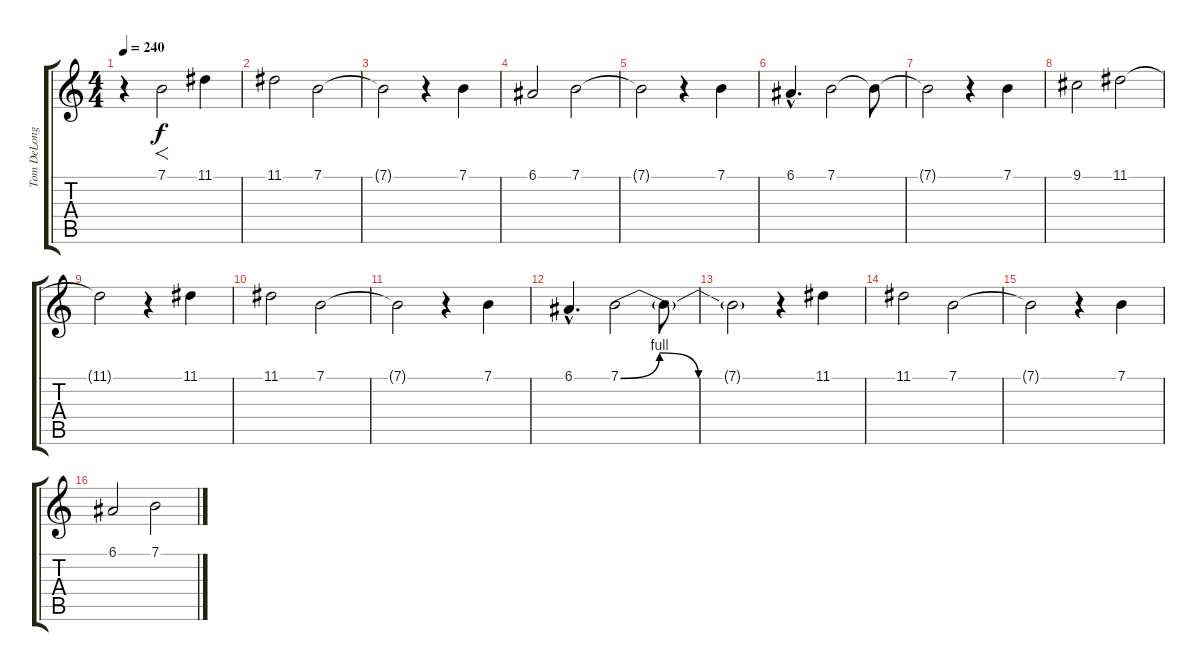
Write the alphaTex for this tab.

\track ("Tom DeLonge - Vocal" "Tom DeLong") {instrument lead2sawtooth}
\staff {score tabs}
\tuning (E4 B3 G3 D3 A2 E2) {hide}
\ts (4 4)
\tempo 240
\clef g2
\ks c
r.4{dy f volume 16} 7.1.2{f} 11.1.4 |
11.1.2 7.1.2 |
7.1{t}.2 r.4 7.1.4 |
6.1.2 7.1.2 |
7.1{t}.2 r.4 7.1.4 |
6.1{hac}.4{d} 7.1.2 7.1{t}.8 |
7.1{t}.2 r.4 7.1.4 |
9.1.2 11.1.2 |
11.1{t}.2 r.4 11.1.4 |
11.1.2 7.1.2 |
7.1{t}.2 r.4 7.1.4 |
6.1{hac}.4{d} 7.1{be (custom 0 0 15 4 30 0 45 0 60 0)}.2 7.1{t}.8 |
7.1{t}.2 r.4 11.1.4 |
11.1.2 7.1.2 |
7.1{t}.2 r.4 7.1.4 |
6.1.2 7.1.2
